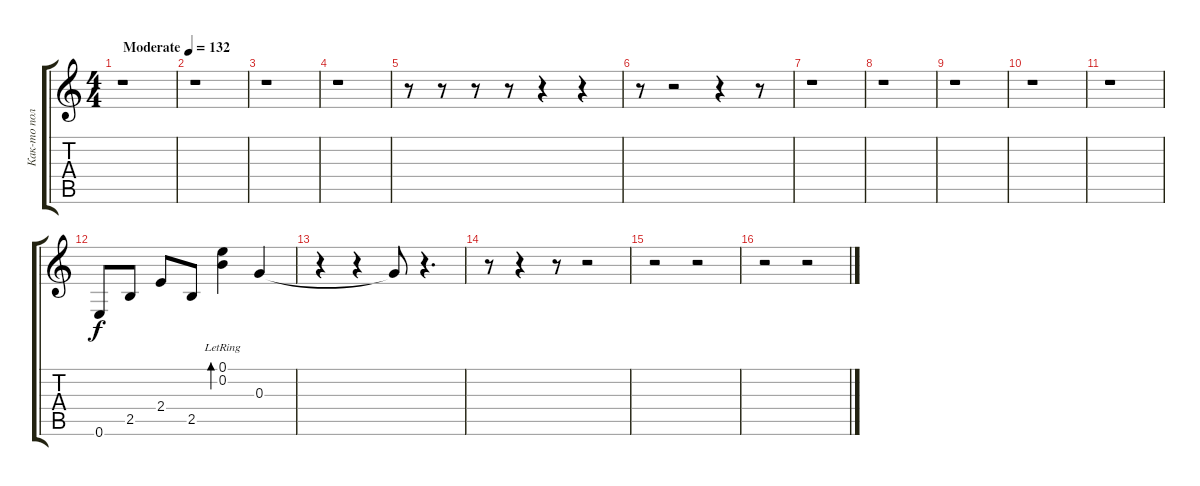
\track ("Как-то полуакустика" "Как-то пол") {instrument acousticguitarsteel}
\staff {score tabs}
\tuning (E4 B3 G3 D3 A2 E2) {hide}
\ts (4 4)
\tempo (132 "Moderate")
\clef g2
\ks c
r.1{dy f instrument acousticguitarsteel} |
r.1 |
r.1 |
r.1 |
r.8 r.8 r.8 r.8 r.4 r.4 |
r.8 r.2 r.4 r.8 |
r.1 |
r.1 |
r.1 |
r.1 |
r.1 |
0.6.8 2.5.8 2.4.8 2.5.8 (0.1{lr} 0.2).4{bd 240} 0.3.4 |
r.4 r.4 0.3{t}.8 r.4{d} |
r.8 r.4 r.8 r.2 |
r.2 r.2 |
r.2 r.2
